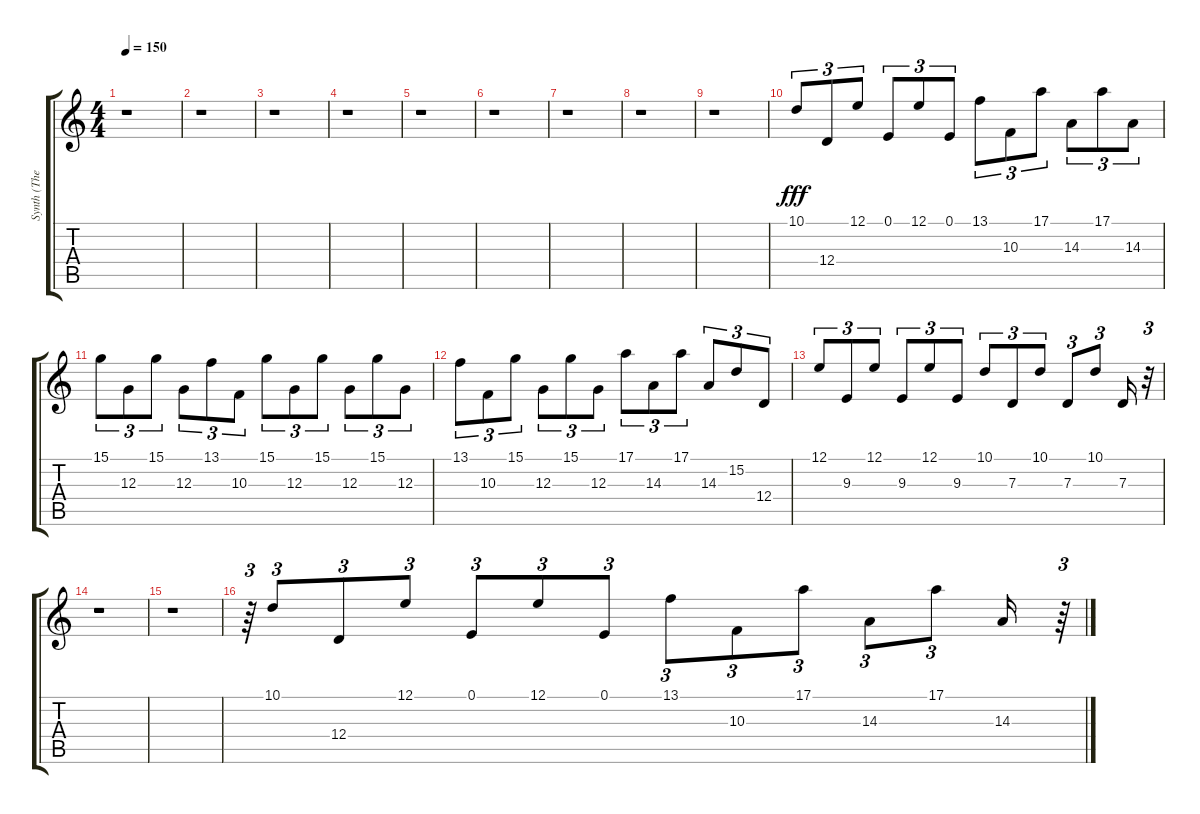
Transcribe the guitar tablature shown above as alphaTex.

\track ("Synth (Theme)" "Synth (The") {instrument pad3polysynth}
\staff {score tabs}
\tuning (E4 B3 G3 D3 A2 E2) {hide}
\ts (4 4)
\tempo 150
\clef g2
\ks c
r.1{dy fff} |
r.1 |
r.1 |
r.1 |
r.1 |
r.1 |
r.1 |
r.1 |
r.1 |
10.1.8{tu (3 2)} 12.4.8{tu (3 2)} 12.1.8{tu (3 2)} 0.1.8{tu (3 2)} 12.1.8{tu (3 2)} 0.1.8{tu (3 2)} 13.1.8{tu (3 2)} 10.3.8{tu (3 2)} 17.1.8{tu (3 2)} 14.3.8{tu (3 2)} 17.1.8{tu (3 2)} 14.3.8{tu (3 2)} |
15.1.8{tu (3 2)} 12.3.8{tu (3 2)} 15.1.8{tu (3 2)} 12.3.8{tu (3 2)} 13.1.8{tu (3 2)} 10.3.8{tu (3 2)} 15.1.8{tu (3 2)} 12.3.8{tu (3 2)} 15.1.8{tu (3 2)} 12.3.8{tu (3 2)} 15.1.8{tu (3 2)} 12.3.8{tu (3 2)} |
13.1.8{tu (3 2)} 10.3.8{tu (3 2)} 15.1.8{tu (3 2)} 12.3.8{tu (3 2)} 15.1.8{tu (3 2)} 12.3.8{tu (3 2)} 17.1.8{tu (3 2)} 14.3.8{tu (3 2)} 17.1.8{tu (3 2)} 14.3.8{tu (3 2)} 15.2.8{tu (3 2)} 12.4.8{tu (3 2)} |
12.1.8{tu (3 2)} 9.3.8{tu (3 2)} 12.1.8{tu (3 2)} 9.3.8{tu (3 2)} 12.1.8{tu (3 2)} 9.3.8{tu (3 2)} 10.1.8{tu (3 2)} 7.3.8{tu (3 2)} 10.1.8{tu (3 2)} 7.3.8{tu (3 2)} 10.1.8{tu (3 2)} 7.3.16 r.32{tu (3 2)} |
r.1 |
r.1 |
r.64{tu (3 2)} 10.1.8{tu (3 2)} 12.4.8{tu (3 2)} 12.1.8{tu (3 2)} 0.1.8{tu (3 2)} 12.1.8{tu (3 2)} 0.1.8{tu (3 2)} 13.1.8{tu (3 2)} 10.3.8{tu (3 2)} 17.1.8{tu (3 2)} 14.3.8{tu (3 2)} 17.1.8{tu (3 2)} 14.3.16 r.64{tu (3 2)}
